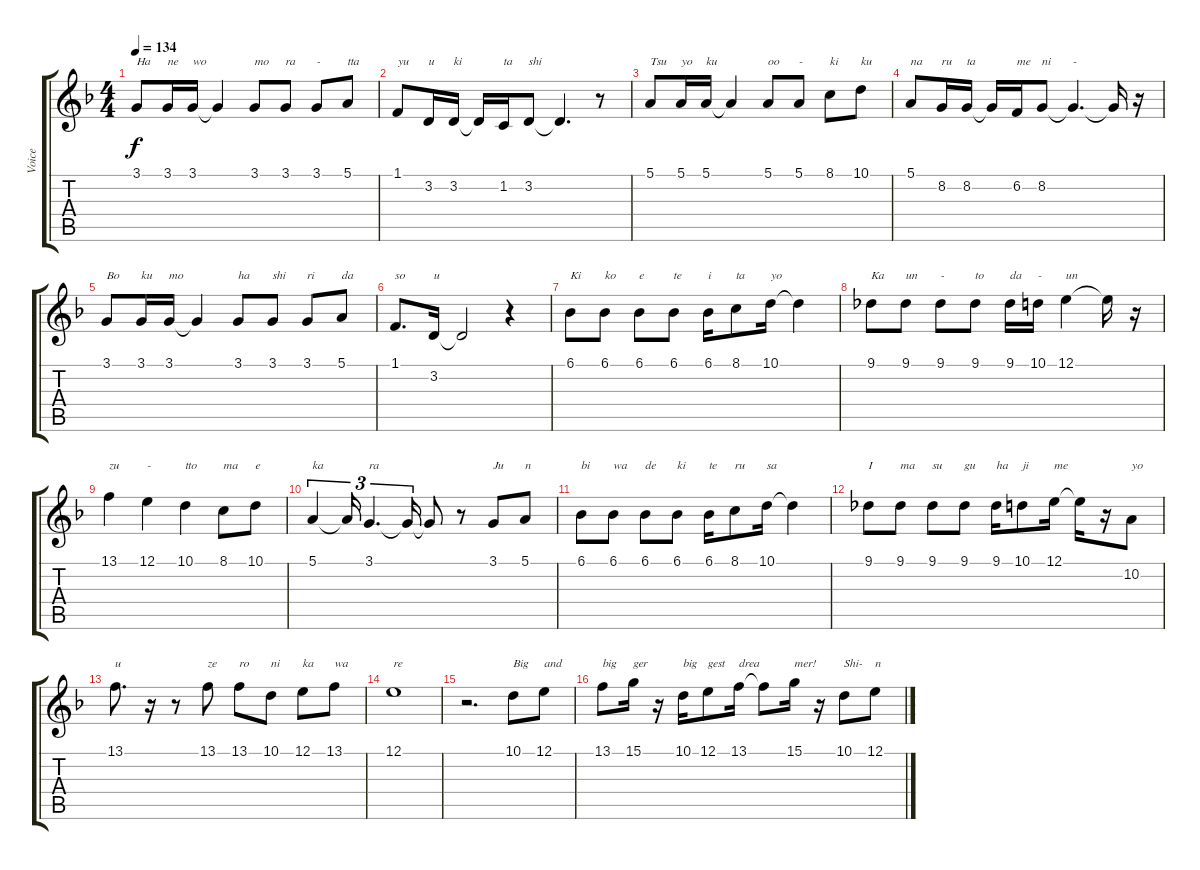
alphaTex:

\track ("Voice" "Voice") {instrument altosax}
\staff {score tabs}
\tuning (E4 B3 G3 D3 A2 E2) {hide}
\ts (4 4)
\tempo 134
\clef g2
\ks f
3.1.8{txt "Ha" dy f} 3.1.16{txt "ne"} 3.1.16{txt "wo"} 3.1{t}.4 3.1.8{txt "mo"} 3.1.8{txt "ra"} 3.1.8{txt "-"} 5.1.8{txt "tta"} |
1.1.8{txt "yu"} 3.2.16{txt "u"} 3.2.16{txt "ki"} 3.2{t}.16 1.2.16{txt "ta"} 3.2.8{txt "shi"} 3.2{t}.4{d} r.8 |
5.1.8{txt "Tsu"} 5.1.16{txt "yo"} 5.1.16{txt "ku"} 5.1{t}.4 5.1.8{txt "oo"} 5.1.8{txt "-"} 8.1.8{txt "ki"} 10.1.8{txt "ku"} |
5.1.8{txt "na"} 8.2.16{txt "ru"} 8.2.16{txt "ta"} 8.2{t}.16 6.2.16{txt "me"} 8.2.8{txt "ni"} 8.2{t}.4{d txt "-"} 8.2{t}.16 r.16 |
3.1.8{txt "Bo"} 3.1.16{txt "ku"} 3.1.16{txt "mo"} 3.1{t}.4 3.1.8{txt "ha"} 3.1.8{txt "shi"} 3.1.8{txt "ri"} 5.1.8{txt "da"} |
1.1.8{d txt "so"} 3.2.16{txt "u"} 3.2{t}.2 r.4 |
6.1.8{txt "Ki"} 6.1.8{txt "ko"} 6.1.8{txt "e"} 6.1.8{txt "te"} 6.1.16{txt "i"} 8.1.8{txt "ta"} 10.1.16{txt "yo"} 10.1{t}.4 |
9.1.8{txt "Ka"} 9.1.8{txt "un"} 9.1.8{txt "-"} 9.1.8{txt "to"} 9.1.16{txt "da"} 10.1.16{txt "-"} 12.1.4{txt "un"} 12.1{t}.16 r.16 |
13.1.4{txt "zu"} 12.1.4{txt "-"} 10.1.4{txt "tto"} 8.1.8{txt "ma"} 10.1.8{txt "e"} |
5.1.4{tu (3 2) txt "ka"} 5.1{t}.16{tu (3 2)} 3.1.4{d tu (3 2) txt "ra"} 3.1{t}.16{tu (3 2)} 3.1{t}.8 r.8 3.1.8{txt "Ju"} 5.1.8{txt "n"} |
6.1.8{txt "bi"} 6.1.8{txt "wa"} 6.1.8{txt "de"} 6.1.8{txt "ki"} 6.1.16{txt "te"} 8.1.8{txt "ru"} 10.1.16{txt "sa"} 10.1{t}.4 |
9.1.8{txt "I"} 9.1.8{txt "ma"} 9.1.8{txt "su"} 9.1.8{txt "gu"} 9.1.16{txt "ha"} 10.1.8{txt "ji"} 12.1.16{txt "me"} 12.1{t}.16 r.16 10.2.8{txt "yo"} |
13.1.8{d txt "u"} r.16 r.8 13.1.8{txt "ze"} 13.1.8{txt "ro"} 10.1.8{txt "ni"} 12.1.8{txt "ka"} 13.1.8{txt "wa"} |
12.1.1{txt "re"} |
r.2{d} 10.1.8{txt "Big"} 12.1.8{txt "and"} |
13.1.8{txt "big"} 15.1.16{txt "ger"} r.16 10.1.16{txt "big"} 12.1.8{txt "gest"} 13.1.16{txt "drea"} 13.1{t}.8 15.1.16{txt "mer!"} r.16 10.1.8{txt "Shi-"} 12.1.8{txt "n"}
